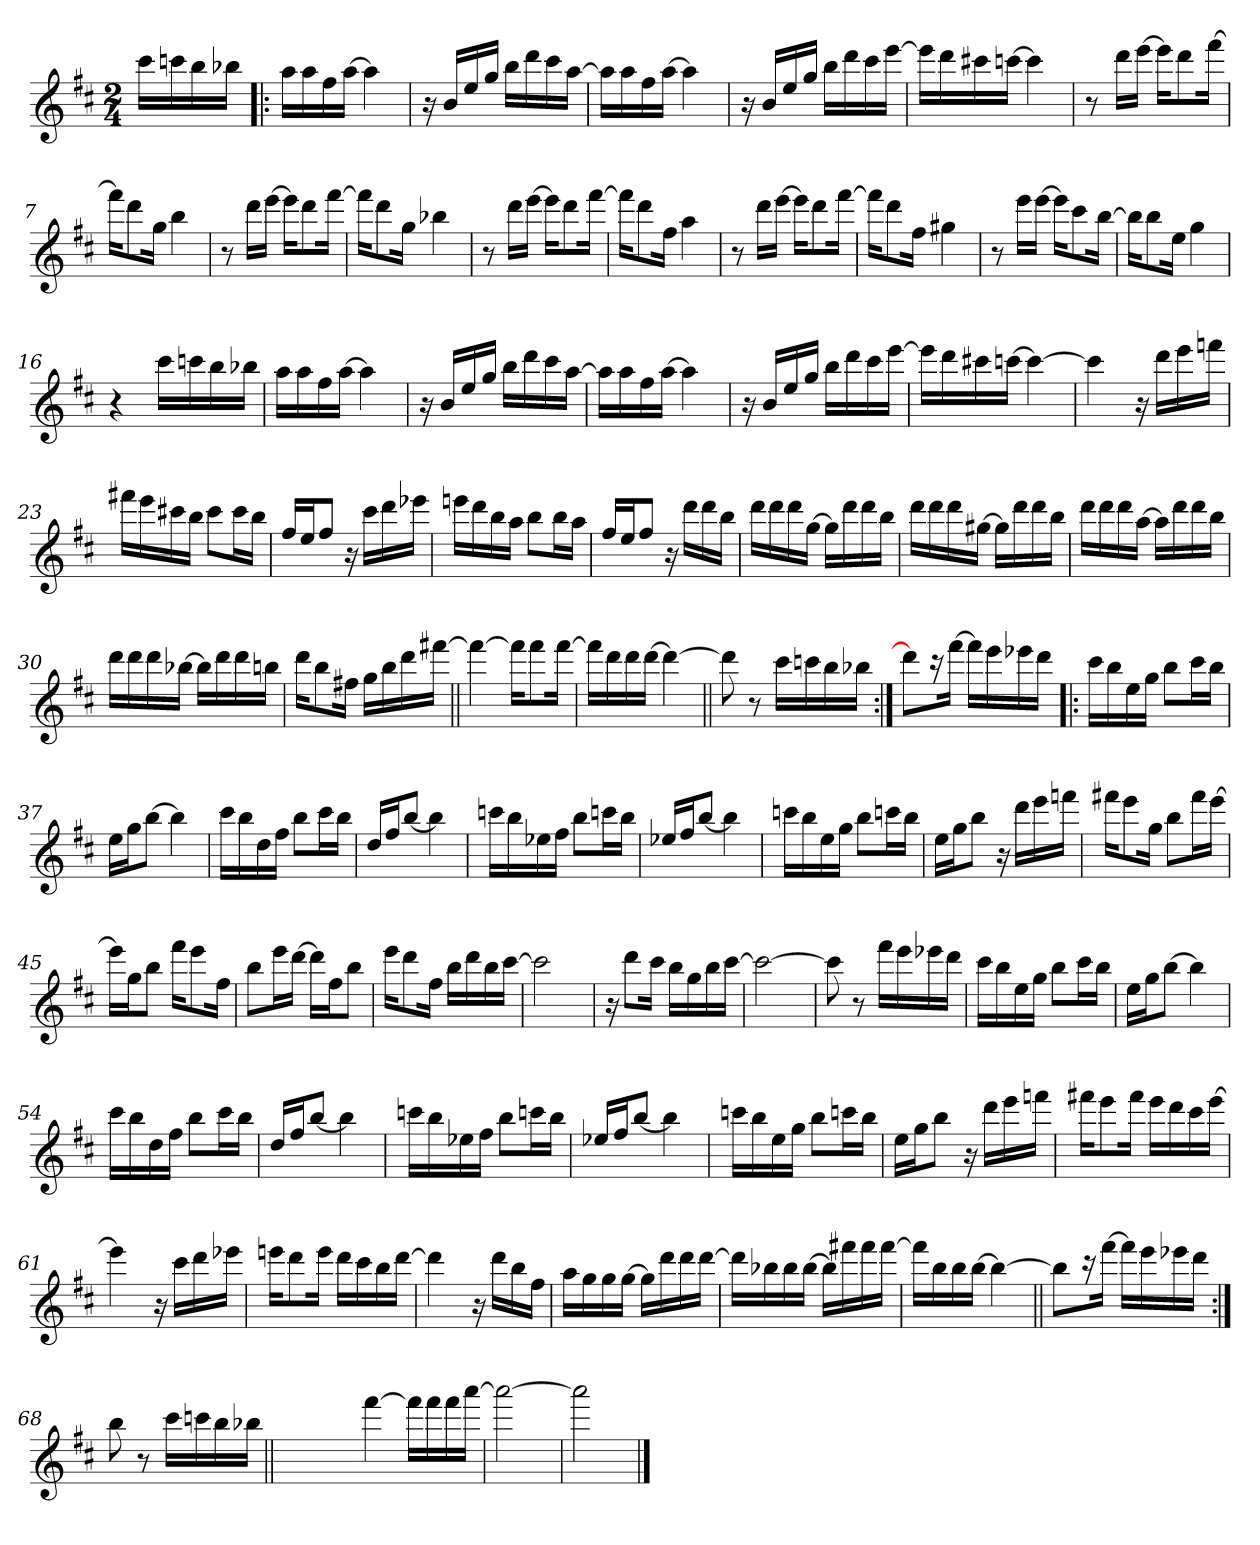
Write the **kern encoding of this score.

**kern
*part1
*staff1
*clefG2
*k[f#c#]
*D:
*M2/4
=
16ccc#\LL
16cccn\
16bb\
16bb-X\JJ
=1!|:
16aa\LL
16aa\
16ff#\
[16aa\JJ
4aa\]
=2
16r
16b/LL
16ee/
16gg/JJ
16bb\LL
16ddd\
16ccc#\
[16aa\JJ
=3
16aa\LL]
16aa\
16ff#\
[16aa\JJ
4aa\]
=4
16r
16b/LL
16ee/
16gg/JJ
16bb\LL
16ddd\
16ccc#\
[16eee\JJ
!!LO:LB:g=z
=5
16eee\LL]
16ddd\
16ccc#X\
[16cccn\JJ
4ccc\]
=6
8r
16ddd\LL
[16eee\JJ
16eee\KL]
8ddd\
[16fff#\Jk
=7
16fff#\KL]
8ddd\
16gg\Jk
4bb\
=8
8r
16ddd\LL
[16eee\JJ
16eee\KL]
8ddd\
[16fff#\Jk
=9
16fff#\KL]
8ddd\
16gg\Jk
4bb-X\
!!LO:LB:g=z
=10
8r
16ddd\LL
[16eee\JJ
16eee\KL]
8ddd\
[16fff#\Jk
=11
16fff#\KL]
8ddd\
16ff#\Jk
4aa\
=12
8r
16ddd\LL
[16eee\JJ
16eee\KL]
8ddd\
[16fff#\Jk
=13
16fff#\KL]
8ddd\
16ff#\Jk
4gg#X\
=14
8r
16eee\LL
[16eee\JJ
16eee\KL]
8ccc#\
[16bb\Jk
!!LO:LB:g=z
=15
16bb\KL]
8bb\
16ee\Jk
4gg\
=16
4r
16ccc#\LL
16cccn\
16bb\
16bb-X\JJ
=17
16aa\LL
16aa\
16ff#\
[16aa\JJ
4aa\]
=18
16r
16b/LL
16ee/
16gg/JJ
16bb\LL
16ddd\
16ccc#\
[16aa\JJ
=19
16aa\LL]
16aa\
16ff#\
[16aa\JJ
4aa\]
!!LO:LB:g=z
=20
16r
16b/LL
16ee/
16gg/JJ
16bb\LL
16ddd\
16ccc#\
[16eee\JJ
=21
16eee\LL]
16ddd\
16ccc#X\
[16cccn\JJ
4ccc\_
=22
4cccn\]
16r
16ddd\LL
16eee\
16fffn\JJ
=23
16fff#X\LL
16eee\
16ccc#X\
16bb\JJ
8ccc#\L
16ccc#\L
16bb\JJ
=24
16ff#/LL
16ee/J
8ff#/J
16r
16ccc#\LL
16ddd\
16eee-X\JJ
!!LO:LB:g=z
=25
16eeen\LL
16ddd\
16bb\
16aa\JJ
8bb\L
16bb\L
16aa\JJ
=26
16ff#/LL
16ee/J
8ff#/J
16r
16ddd\LL
16ddd\
16bb\JJ
=27
16ddd\LL
16ddd\
16ddd\
[16gg\JJ
16gg\LL]
16ddd\
16ddd\
16bb\JJ
=28
16ddd\LL
16ddd\
16ddd\
[16gg#X\JJ
16gg#\LL]
16ddd\
16ddd\
16bb\JJ
=29
16ddd\LL
16ddd\
16ddd\
[16aa\JJ
16aa\LL]
16ddd\
16ddd\
16bb\JJ
!!LO:LB:g=z
=30
16ddd\LL
16ddd\
16ddd\
[16bb-X\JJ
16bb-\LL]
16ddd\
16ddd\
16bbn\JJ
=31
16ddd\KL
8bb\
16ff#X\Jk
16gg\LL
16bb\
16ddd\
[16fff#X\JJ
=32||
4fff#\_
16fff#\KL]
8fff#\
[16fff#\Jk
=33
16fff#\LL]
16ddd\
16ddd\
[16ddd\JJ
4ddd\_
=34||
8ddd\]
8r
16ccc#\LL
16cccn\
16bb\
16bb-X\JJ
!!LO:LB:g=z
=35:|!
8ddd\L]
16r
[16fff#\Jk
16fff#\LL]
16eee\
16eee-X\
16ddd\JJ
=36!|:
16ccc#\LL
16bb\
16ee\
16gg\JJ
8bb\L
16ccc#\L
16bb\JJ
=37
16ee\LL
16gg\J
[8bb\J
4bb\]
=38
16ccc#\LL
16bb\
16dd\
16ff#\JJ
8bb\L
16ccc#\L
16bb\JJ
=39
16dd/LL
16ff#/J
[8bb/J
4bb\]
!!LO:LB:g=z
=40
16cccn\LL
16bb\
16ee-X\
16ff#\JJ
8bb\L
16cccn\L
16bb\JJ
=41
16ee-X/LL
16ff#/J
[8bb/J
4bb\]
=42
16cccn\LL
16bb\
16ee\
16gg\JJ
8bb\L
16cccn\L
16bb\JJ
=43
16ee\LL
16gg\J
8bb\J
16r
16ddd\LL
16eee\
16fffn\JJ
=44
16fff#X\KL
8eee\
16gg\Jk
8bb\L
16fff#\L
[16eee\JJ
!!LO:PB:g=z
=45
16eee\LL]
16gg\J
8bb\J
16fff#\KL
8eee\
16ff#\Jk
=46
8bb\L
16eee\L
[16ddd\JJ
16ddd\LL]
16ff#\J
8bb\J
=47
16eee\KL
8ddd\
16ff#\Jk
16bb\LL
16ddd\
16bb\
[16ccc#\JJ
=48
2ccc#\]
=49
16r
8ddd\L
16ccc#\Jk
16bb\LL
16gg\
16bb\
[16ccc#\JJ
!!LO:LB:g=z
=50
2ccc#\_
=51
8ccc#\]
8r
16fff#\LL
16eee\
16eee-X\
16ddd\JJ
=52
16ccc#\LL
16bb\
16ee\
16gg\JJ
8bb\L
16ccc#\L
16bb\JJ
=53
16ee\LL
16gg\J
[8bb\J
4bb\]
=54
16ccc#\LL
16bb\
16dd\
16ff#\JJ
8bb\L
16ccc#\L
16bb\JJ
!!LO:LB:g=z
=55
16dd/LL
16ff#/J
[8bb/J
4bb\]
=56
16cccn\LL
16bb\
16ee-X\
16ff#\JJ
8bb\L
16cccn\L
16bb\JJ
=57
16ee-X/LL
16ff#/J
[8bb/J
4bb\]
=58
16cccn\LL
16bb\
16ee\
16gg\JJ
8bb\L
16cccn\L
16bb\JJ
=59
16ee\LL
16gg\J
8bb\J
16r
16ddd\LL
16eee\
16fffn\JJ
!!LO:LB:g=z
=60
16fff#X\KL
8eee\
16fff#\Jk
16eee\LL
16ddd\
16ccc#\
[16eee\JJ
=61
4eee\]
16r
16ccc#\LL
16ddd\
16eee-X\JJ
=62
16eeen\KL
8ddd\
16eee\Jk
16ddd\LL
16ccc#\
16bb\
[16ddd\JJ
=63
4ddd\]
16r
16ddd\LL
16bb\
16ff#\JJ
=64
16aa\LL
16gg\
16gg\
[16gg\JJ
16gg\LL]
16ddd\
16ddd\
[16ddd\JJ
!!LO:LB:g=z
=65
16ddd\LL]
16bb-X\
16bb-\
[16bb-\JJ
16bb-\LL]
16fff#X\
16fff#\
[16fff#\JJ
=66
16fff#\LL]
16bb\
16bb\
[16bb\JJ
4bb\_
=67||
8bb\L]
16r
[16fff#\Jk
16fff#\LL]
16eee\
16eee-X\
16ddd\JJ
=68:|!
8bb\
8r
16ccc#\LL
16cccn\
16bb\
16bb-X\JJ
=68X681||
2ryy
!!LO:LB:g=z
=69-
[4fff#\
16fff#\LL]
16fff#\
16fff#\
[16aaa\JJ
=70
2aaa\_
=71
2aaa\]
==
*-
